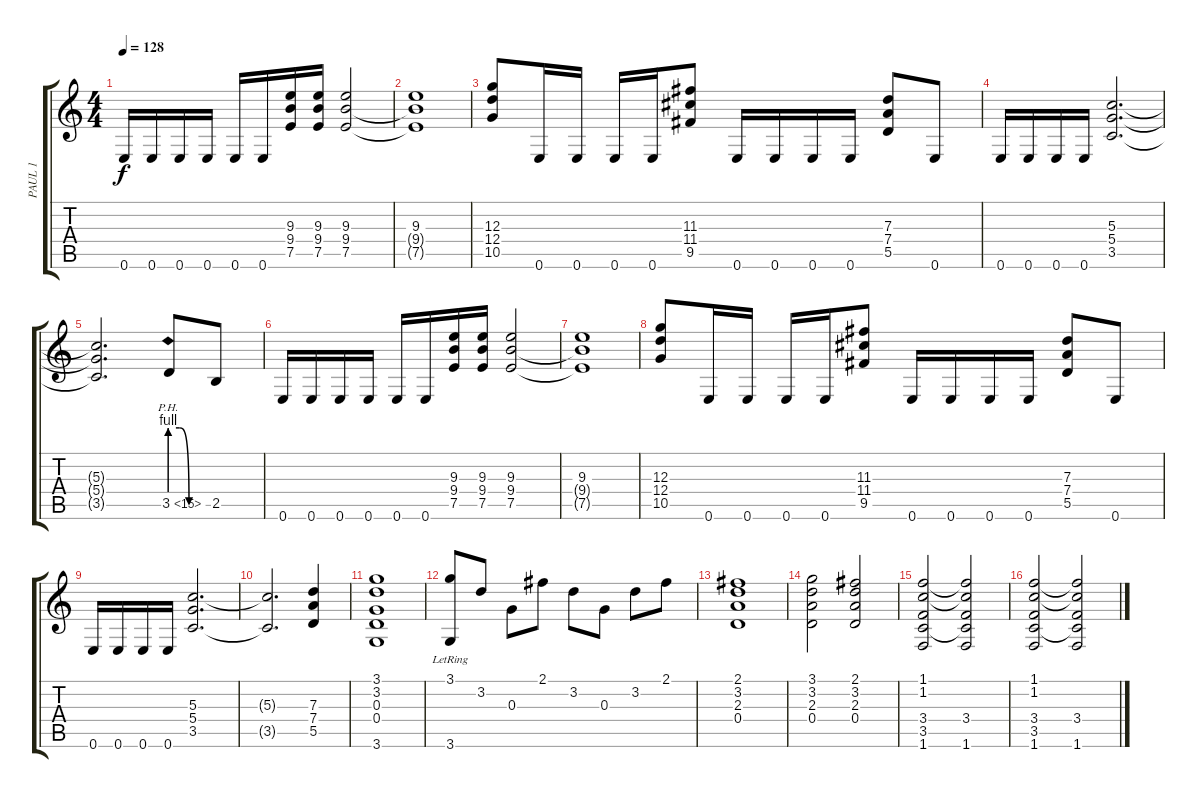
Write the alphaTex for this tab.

\track ("PAUL 1" "PAUL 1") {instrument overdrivenguitar}
\staff {score tabs}
\tuning (E4 B3 G3 D3 A2 E2) {hide}
\ts (4 4)
\tempo 128
\clef g2
\ks c
0.6.16{dy f} 0.6.16 0.6.16 0.6.16 0.6.16 0.6.16 (9.3 9.4 7.5).16 (9.3 9.4 7.5).16 (9.3 9.4 7.5).2 |
(9.3 9.4{t} 7.5{t}).1 |
(12.3 12.4 10.5).8 0.6.16 0.6.16 0.6.16 0.6.16 (11.3 11.4 9.5).8 0.6.16 0.6.16 0.6.16 0.6.16 (7.3 7.4 5.5).8 0.6.8 |
0.6.16 0.6.16 0.6.16 0.6.16 (5.3 5.4 3.5).2{d} |
(5.3{t} 5.4{t} 3.5{t}).2{d} 3.5{be (custom 0 4 15 4 30 0 60 0) ph 12}.8 2.5.8 |
0.6.16 0.6.16 0.6.16 0.6.16 0.6.16 0.6.16 (9.3 9.4 7.5).16 (9.3 9.4 7.5).16 (9.3 9.4 7.5).2 |
(9.3 9.4{t} 7.5{t}).1 |
(12.3 12.4 10.5).8 0.6.16 0.6.16 0.6.16 0.6.16 (11.3 11.4 9.5).8 0.6.16 0.6.16 0.6.16 0.6.16 (7.3 7.4 5.5).8 0.6.8 |
0.6.16 0.6.16 0.6.16 0.6.16 (5.3 5.4 3.5).2{d} |
(5.3{t} 3.5{t}).2{d} (7.3 7.4 5.5).4 |
(3.1 3.2 0.3 0.4 3.6).1 |
(3.1 3.6{lr}).8 3.2.8 0.3.8 2.1.8 3.2.8 0.3.8 3.2.8 2.1.8 |
(2.1 3.2 2.3 0.4).1 |
(3.1 3.2 2.3 0.4).2 (2.1 3.2 2.3 0.4).2 |
(1.1 1.2 3.4 3.5 1.6).2 (1.1{t} 1.2{t} 3.4 3.5{t} 1.6).2 |
(1.1 1.2 3.4 3.5 1.6).2 (1.1{t} 1.2{t} 3.4 3.5{t} 1.6).2
